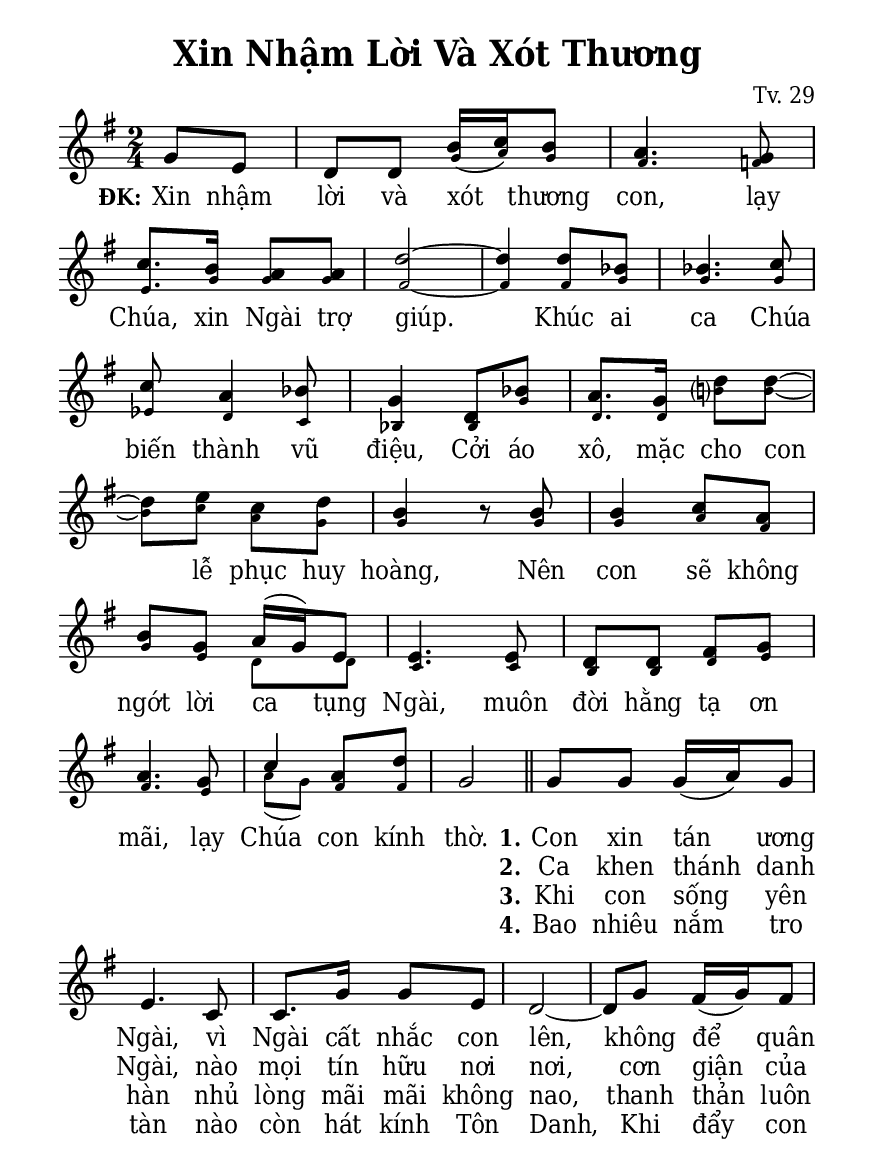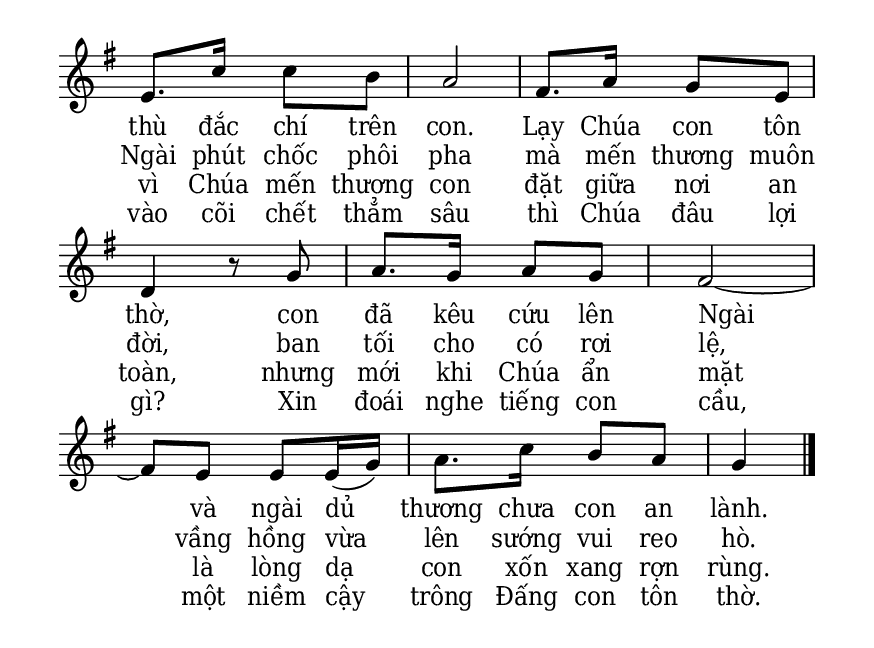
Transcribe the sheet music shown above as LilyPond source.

% Cài đặt chung\
\version "2.22.1"
\include "english.ly"

\header {
  title = "Xin Nhậm Lời Và Xót Thương"
  composer = "Tv. 29"
  %arranger = "Lm. Kim Long"
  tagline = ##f
}

% Nhạc phiên khúc
nhacPhienKhucSop = \relative c'' {
  \partial 4 g8 e |
  d d b'16 (c) b8 |
  a4. g8 |
  c8. b16 a8 a |
  d2 ~ |
  d4 d8 bf |
  bf4. c8 |
  c a4 bf8 |
  g4 d8 bf' |
  a8. g16 d'8 d ~ |
  d e c d |
  b4 r8 b |
  b4 c8 a |
  b g a16 (g) e8 |
  e4. e8 |
  d d fs g |
  a4. g8 |
  c4 a8 d |
  g,2 \bar "||"
  
  g8 g g16 (a) g8 |
  e4. c8 |
  c8. g'16 g8 e |
  d2 ~ |
  d8 g fs16 (g) fs8 |
  e8. c'16 c8 b |
  a2 |
  fs8. a16 g8 e |
  d4 r8 g |
  a8. g16 a8 g |
  fs2 ~ |
  fs8 e e e16 (g) |
  a8. c16 b8 a |
  g4 \bar "|."
}

nhacPhienKhucAlto = \relative c'' {
  g8 e |
  d d g16 (a) g8 |
  fs4. f!8 |
  e8. g16 g8 g |
  fs2 ~ |
  fs4 fs8 g |
  g4. g8 |
  ef d4 c8 |
  bf4 bf8 g' |
  d8. d16 b'!?8 b ~ |
  b c a g |
  g4 r8 g |
  g4 a8 fs |
  g e d [d] |
  c4. c8 |
  b b d e |
  fs4. e8 |
  a (g) fs fs |
  g2
}

% Lời phiên khúc
loiPhienKhucSop = \lyrics {
  \set stanza = "ĐK:"
  Xin nhậm lời và xót thương con,
  lạy Chúa, xin Ngài trợ giúp.
  Khúc ai ca Chúa biến thành vũ điệu,
  Cởi áo xô, mặc cho con lễ phục huy hoàng,
  Nên con sẽ không ngớt lời ca tụng Ngài,
  muôn đời hằng tạ ơn mãi,
  lạy Chúa con kính thờ.
  <<
    {
      \set stanza = "1."
      Con xin tán ương Ngài,
      vì Ngài cất nhắc con lên,
      không để quân thù đắc chí trên con.
      Lạy Chúa con tôn thờ,
      con đã kêu cứu lên Ngài
      và ngài dủ thương chưa con an lành.
    }
    \new Lyrics {
	    \set associatedVoice = "beSop"
	    \set stanza = "2."
	    Ca khen thánh danh Ngài,
	    nào mọi tín hữu nơi nơi,
	    cơn giận của Ngài phút chốc phôi pha
	    mà mến thương muôn đời,
	    ban tối cho có rơi lệ,
	    vầng hồng vừa lên sướng vui reo hò.
    }
    \new Lyrics {
	    \set associatedVoice = "beSop"
	    \set stanza = "3."
	    Khi con sống yên hàn nhủ lòng mãi mãi không nao,
	    thanh thản luôn vì Chúa mến thương con
	    đặt giữa nơi an toàn,
	    nhưng mới khi Chúa ẩn mặt
	    là lòng dạ con xốn xang rợn rùng.
    }
    \new Lyrics {
	    \set associatedVoice = "beSop"
	    \set stanza = "4."
	    Bao nhiêu nắm tro tàn
	    nào còn hát kính Tôn Danh,
	    Khi đẩy con vào cõi chết thẳm sâu
	    thì Chúa đâu lợi gì?
	    Xin đoái nghe tiếng con cầu,
	    một niềm cậy trông Đấng con tôn thờ.
    }
  >>
}

% Dàn trang
\paper {
  #(set-paper-size "a5")
  top-margin = 10\mm
  bottom-margin = 10\mm
  left-margin = 10\mm
  right-margin = 10\mm
  indent = #0
  #(define fonts
	 (make-pango-font-tree "Deja Vu Serif Condensed"
	 		       "Deja Vu Serif Condensed"
			       "Deja Vu Serif Condensed"
			       (/ 20 20)))
  print-page-number = ##f
  %page-count = #1
}

TongNhip = {
  \key g \major \time 2/4
  \set Timing.beamExceptions = #'()
  \set Timing.baseMoment = #(ly:make-moment 1/4)
}

% Đổi kích thước nốt cho bè phụ
notBePhu =
#(define-music-function (font-size music) (number? ly:music?)
   (for-some-music
     (lambda (m)
       (if (music-is-of-type? m 'rhythmic-event)
           (begin
             (set! (ly:music-property m 'tweaks)
                   (cons `(font-size . ,font-size)
                         (ly:music-property m 'tweaks)))
             #t)
           #f))
     music)
   music)

\score {
  \new ChoirStaff <<
    \new Staff \with {
        \consists "Merge_rests_engraver"
        printPartCombineTexts = ##f
      }
      <<
      \new Voice \TongNhip \partCombine 
        \nhacPhienKhucSop
        \notBePhu -3 { \nhacPhienKhucAlto }
      \new NullVoice = beSop \nhacPhienKhucSop
      \new Lyrics \lyricsto beSop \loiPhienKhucSop
      >>
  >>
  \layout {
    %\override Staff.TimeSignature.transparent = ##t
    \override Lyrics.LyricSpace.minimum-distance = #1.5
    \override Score.BarNumber.break-visibility = ##(#f #f #f)
    \override Score.SpacingSpanner.uniform-stretching = ##t
  } 
}
